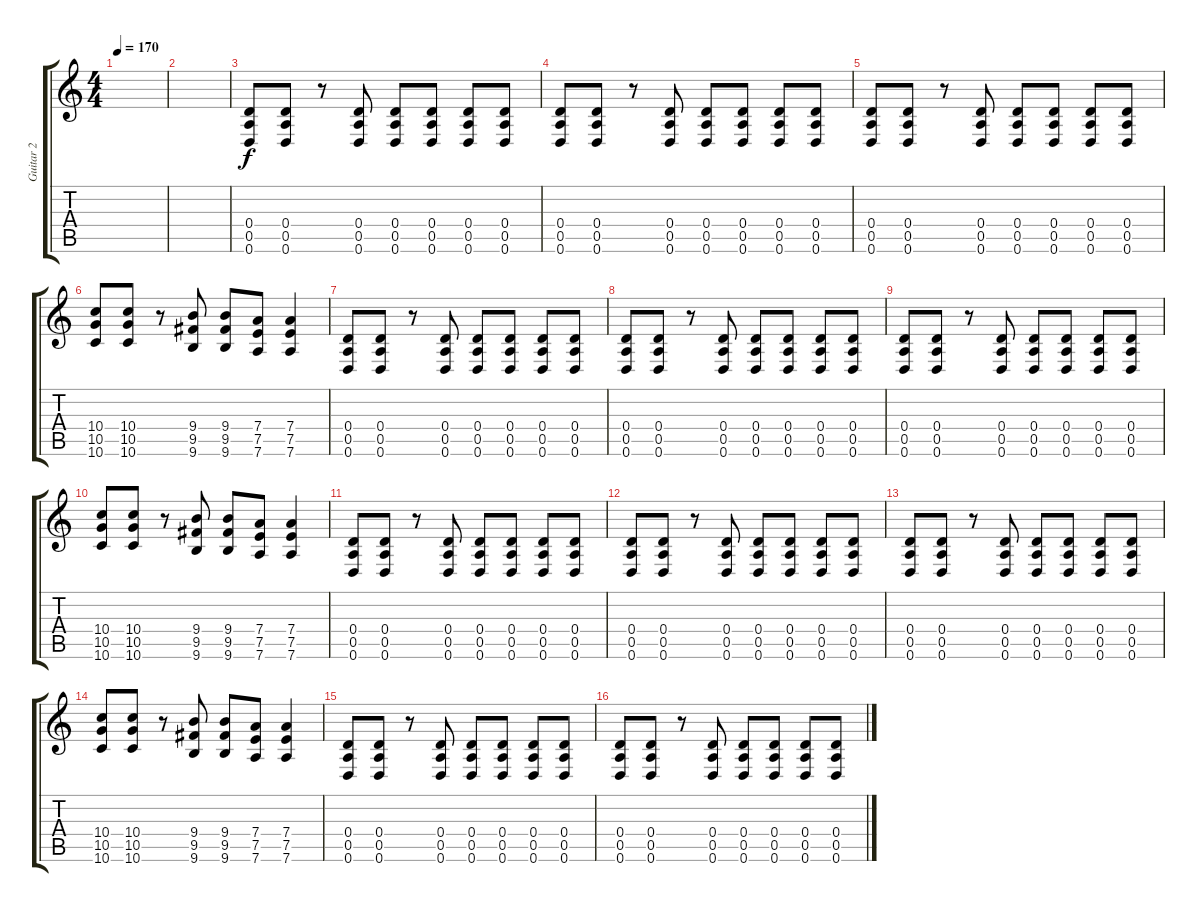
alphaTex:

\track ("Guitar 2" "Guitar 2") {instrument distortionguitar}
\staff {score tabs}
\tuning (E4 B3 G3 D3 A2 D2) {hide}
\ts (4 4)
\tempo 170
\clef g2
\ks c
|
|
(0.4 0.5 0.6).8 (0.4 0.5 0.6).8 r.8 (0.4 0.5 0.6).8 (0.4 0.5 0.6).8 (0.4 0.5 0.6).8 (0.4 0.5 0.6).8 (0.4 0.5 0.6).8 |
(0.4 0.5 0.6).8 (0.4 0.5 0.6).8 r.8 (0.4 0.5 0.6).8 (0.4 0.5 0.6).8 (0.4 0.5 0.6).8 (0.4 0.5 0.6).8 (0.4 0.5 0.6).8 |
(0.4 0.5 0.6).8 (0.4 0.5 0.6).8 r.8 (0.4 0.5 0.6).8 (0.4 0.5 0.6).8 (0.4 0.5 0.6).8 (0.4 0.5 0.6).8 (0.4 0.5 0.6).8 |
(10.4 10.5 10.6).8 (10.4 10.5 10.6).8 r.8 (9.4 9.5 9.6).8 (9.4 9.5 9.6).8 (7.4 7.5 7.6).8 (7.4 7.5 7.6).4 |
(0.4 0.5 0.6).8 (0.4 0.5 0.6).8 r.8 (0.4 0.5 0.6).8 (0.4 0.5 0.6).8 (0.4 0.5 0.6).8 (0.4 0.5 0.6).8 (0.4 0.5 0.6).8 |
(0.4 0.5 0.6).8 (0.4 0.5 0.6).8 r.8 (0.4 0.5 0.6).8 (0.4 0.5 0.6).8 (0.4 0.5 0.6).8 (0.4 0.5 0.6).8 (0.4 0.5 0.6).8 |
(0.4 0.5 0.6).8 (0.4 0.5 0.6).8 r.8 (0.4 0.5 0.6).8 (0.4 0.5 0.6).8 (0.4 0.5 0.6).8 (0.4 0.5 0.6).8 (0.4 0.5 0.6).8 |
(10.4 10.5 10.6).8 (10.4 10.5 10.6).8 r.8 (9.4 9.5 9.6).8 (9.4 9.5 9.6).8 (7.4 7.5 7.6).8 (7.4 7.5 7.6).4 |
(0.4 0.5 0.6).8 (0.4 0.5 0.6).8 r.8 (0.4 0.5 0.6).8 (0.4 0.5 0.6).8 (0.4 0.5 0.6).8 (0.4 0.5 0.6).8 (0.4 0.5 0.6).8 |
(0.4 0.5 0.6).8 (0.4 0.5 0.6).8 r.8 (0.4 0.5 0.6).8 (0.4 0.5 0.6).8 (0.4 0.5 0.6).8 (0.4 0.5 0.6).8 (0.4 0.5 0.6).8 |
(0.4 0.5 0.6).8 (0.4 0.5 0.6).8 r.8 (0.4 0.5 0.6).8 (0.4 0.5 0.6).8 (0.4 0.5 0.6).8 (0.4 0.5 0.6).8 (0.4 0.5 0.6).8 |
(10.4 10.5 10.6).8 (10.4 10.5 10.6).8 r.8 (9.4 9.5 9.6).8 (9.4 9.5 9.6).8 (7.4 7.5 7.6).8 (7.4 7.5 7.6).4 |
(0.4 0.5 0.6).8 (0.4 0.5 0.6).8 r.8 (0.4 0.5 0.6).8 (0.4 0.5 0.6).8 (0.4 0.5 0.6).8 (0.4 0.5 0.6).8 (0.4 0.5 0.6).8 |
(0.4 0.5 0.6).8 (0.4 0.5 0.6).8 r.8 (0.4 0.5 0.6).8 (0.4 0.5 0.6).8 (0.4 0.5 0.6).8 (0.4 0.5 0.6).8 (0.4 0.5 0.6).8
